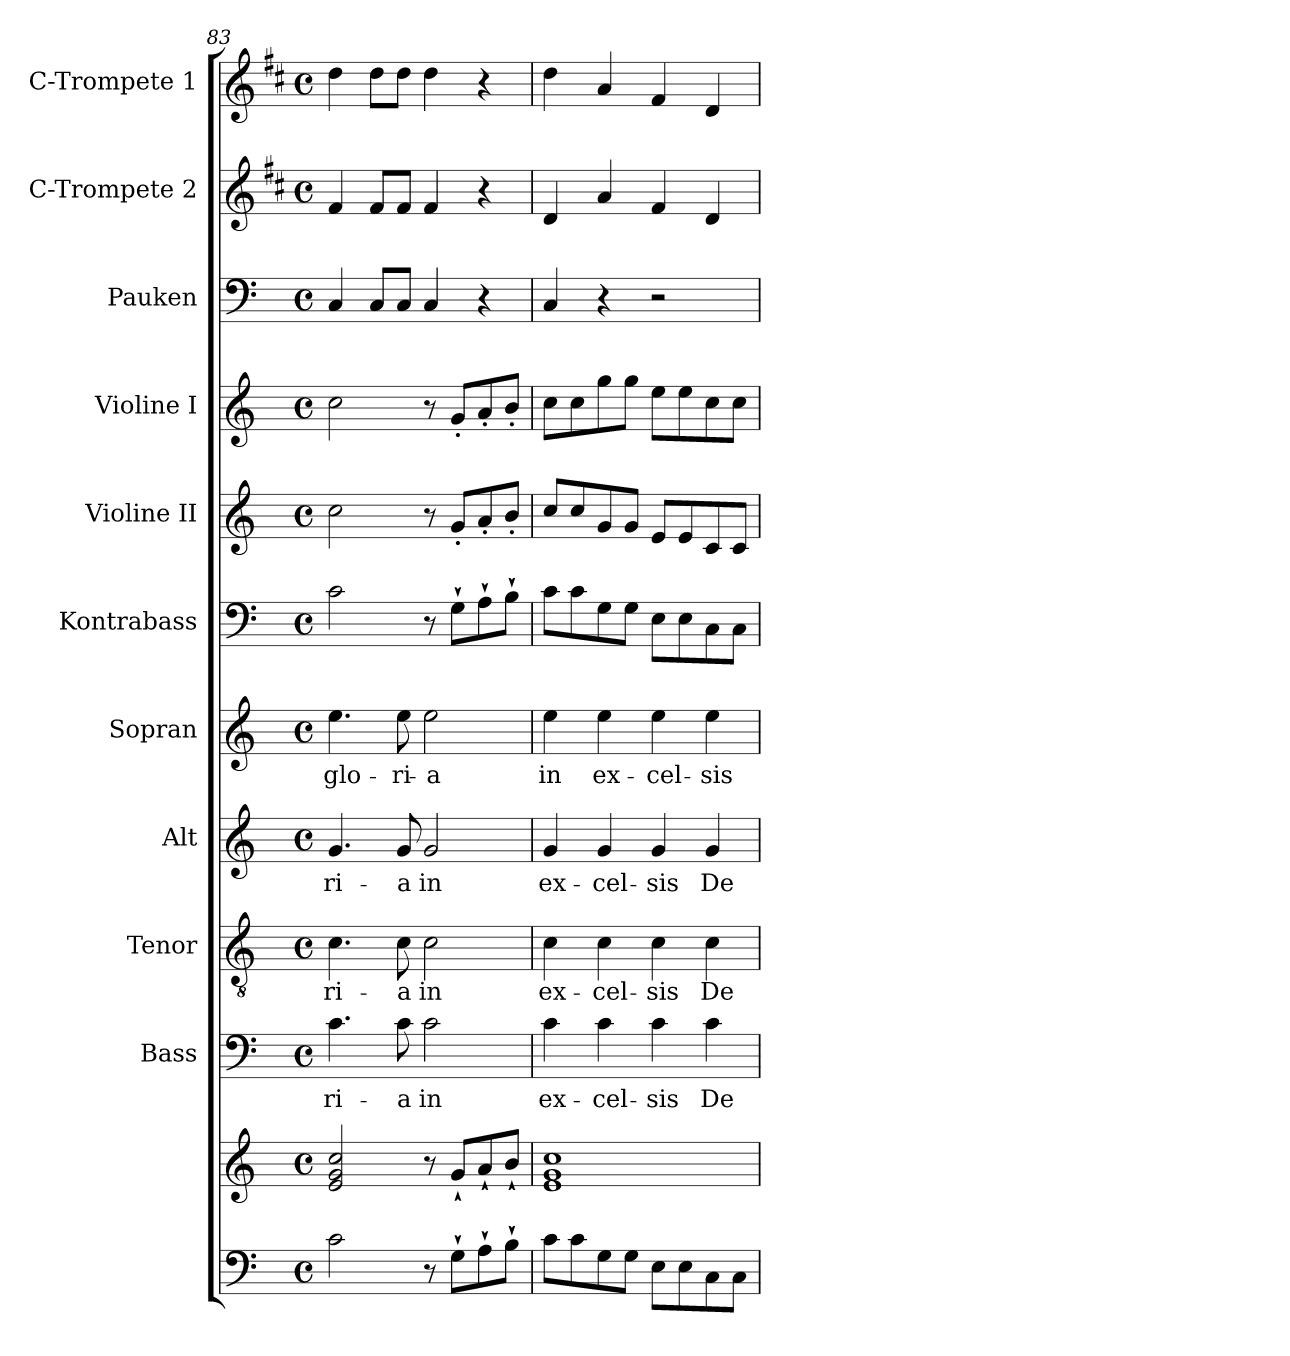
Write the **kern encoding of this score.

**kern	**kern	**kern	**text	**kern	**text	**kern	**text	**kern	**text	**kern	**kern	**kern	**kern	**kern	**kern
*part11	*part11	*part10	*part10	*part9	*part9	*part8	*part8	*part7	*part7	*part6	*part5	*part4	*part3	*part2	*part1
*staff12	*staff11	*staff10	*staff10	*staff9	*staff9	*staff8	*staff8	*staff7	*staff7	*staff6	*staff5	*staff4	*staff3	*staff2	*staff1
*	*	*I"Bass	*	*I"Tenor	*	*I"Alt	*	*I"Sopran	*	*I"Kontrabass	*I"Violine II	*I"Violine I	*I"Pauken	*I"C-Trompete 2	*I"C-Trompete 1
*	*	*I'B.	*	*I'T.	*	*I'A.	*	*I'S.	*	*I'Kb.	*I'Vl. II	*I'Vl. I	*I'Pk.	*I'C Trp. 2	*I'C Trp. 1
!!LO:PB:g=z
*clefF4	*clefG2	*clefF4	*	*clefGv2	*	*clefG2	*	*clefG2	*	*clefF4	*clefG2	*clefG2	*clefF4	*clefG2	*clefG2
*	*	*	*	*	*	*	*	*	*	*ITrd7c12	*	*	*	*ITrd1c2	*ITrd1c2
*k[]	*k[]	*k[]	*	*k[]	*	*k[]	*	*k[]	*	*k[]	*k[]	*k[]	*k[]	*k[]	*k[]
*C:	*C:	*C:	*	*C:	*	*C:	*	*C:	*	*C:	*C:	*C:	*C:	*C:	*C:
*M4/4	*M4/4	*M4/4	*	*M4/4	*	*M4/4	*	*M4/4	*	*M4/4	*M4/4	*M4/4	*M4/4	*M4/4	*M4/4
*met(c)	*met(c)	*met(c)	*	*met(c)	*	*met(c)	*	*met(c)	*	*met(c)	*met(c)	*met(c)	*met(c)	*met(c)	*met(c)
=83	=83	=83	=83	=83	=83	=83	=83	=83	=83	=83	=83	=83	=83	=83	=83
!	!	!	!LO:LY:b	!	!LO:LY:b	!	!LO:LY:b	!	!LO:LY:b	!	!	!	!	!	!
2c\	2e/ 2g/ 2cc/	4.c\	-ri-	4.c\	-ri-	4.g/	-ri-	4.ee\	glo-	2C\	2cc\	2cc\	4C/	4e/	4cc\
.	.	.	.	.	.	.	.	.	.	.	.	.	8C/L	8e/L	8cc\L
!	!	!	!LO:LY:b	!	!LO:LY:b	!	!LO:LY:b	!	!LO:LY:b	!	!	!	!	!	!
.	.	8c\	-a	8c\	-a	8g/	-a	8ee\	-ri-	.	.	.	8C/J	8e/J	8cc\J
!	!	!	!LO:LY:b	!	!LO:LY:b	!	!LO:LY:b	!	!LO:LY:b	!	!	!	!	!	!
8r	8r	2c\	in	2c\	in	2g/	in	2ee\	-a	8r	8r	8r	4C/	4e/	4cc\
8G`>\L	8g`</L	.	.	.	.	.	.	.	.	8GG`>\L	8g'</L	8g'</L	.	.	.
8A`>\	8a`</	.	.	.	.	.	.	.	.	8AA`>\	8a'</	8a'</	4r	4r	4r
8B`>\J	8b`</J	.	.	.	.	.	.	.	.	8BB`>\J	8b'</J	8b'</J	.	.	.
=84	=84	=84	=84	=84	=84	=84	=84	=84	=84	=84	=84	=84	=84	=84	=84
!	!	!	!LO:LY:b	!	!LO:LY:b	!	!LO:LY:b	!	!LO:LY:b	!	!	!	!	!	!
8c\L	1e 1g 1cc	4c\	ex-	4c\	ex-	4g/	ex-	4ee\	in	8C\L	8cc/L	8cc\L	4C/	4c/	4cc\
8c\	.	.	.	.	.	.	.	.	.	8C\	8cc/	8cc\	.	.	.
!	!	!	!LO:LY:b	!	!LO:LY:b	!	!LO:LY:b	!	!LO:LY:b	!	!	!	!	!	!
8G\	.	4c\	-cel-	4c\	-cel-	4g/	-cel-	4ee\	ex-	8GG\	8g/	8gg\	4r	4g/	4g/
8G\J	.	.	.	.	.	.	.	.	.	8GG\J	8g/J	8gg\J	.	.	.
!	!	!	!LO:LY:b	!	!LO:LY:b	!	!LO:LY:b	!	!LO:LY:b	!	!	!	!	!	!
8E\L	.	4c\	-sis	4c\	-sis	4g/	-sis	4ee\	-cel-	8EE\L	8e/L	8ee\L	2r	4e/	4e/
8E\	.	.	.	.	.	.	.	.	.	8EE\	8e/	8ee\	.	.	.
!	!	!	!LO:LY:b	!	!LO:LY:b	!	!LO:LY:b	!	!LO:LY:b	!	!	!	!	!	!
8C\	.	4c\	De-	4c\	De-	4g/	De-	4ee\	-sis	8CC\	8c/	8cc\	.	4c/	4c/
8C\J	.	.	.	.	.	.	.	.	.	8CC\J	8c/J	8cc\J	.	.	.
=	=	=	=	=	=	=	=	=	=	=	=	=	=	=	=
*-	*-	*-	*-	*-	*-	*-	*-	*-	*-	*-	*-	*-	*-	*-	*-
